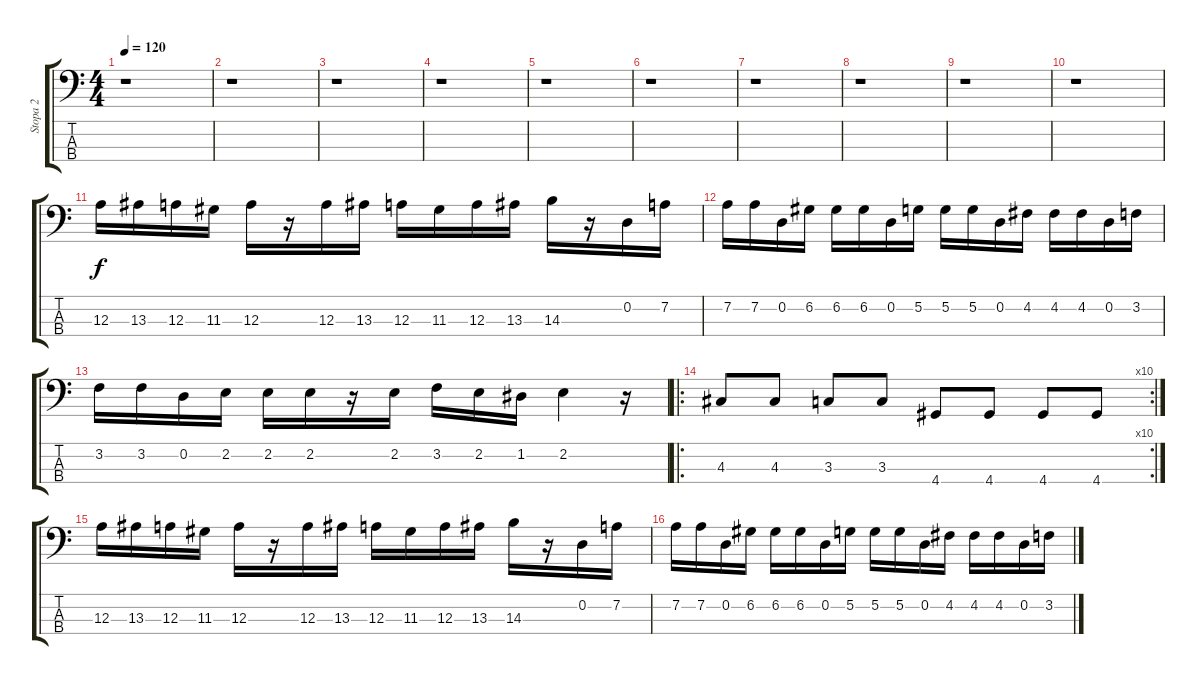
\track ("Stopa 2" "Stopa 2") {instrument electricbassfinger}
\staff {score tabs}
\tuning (G2 D2 A1 E1) {hide}
\ts (4 4)
\tempo 120
\clef f4
\ks c
r.1{dy f instrument electricbassfinger} |
r.1 |
r.1 |
r.1 |
r.1 |
r.1 |
r.1 |
r.1 |
r.1 |
r.1 |
12.3.16 13.3.16 12.3.16 11.3.16 12.3.16 r.16 12.3.16 13.3.16 12.3.16 11.3.16 12.3.16 13.3.16 14.3.16 r.16 0.2.16 7.2.16 |
7.2.16 7.2.16 0.2.16 6.2.16 6.2.16 6.2.16 0.2.16 5.2.16 5.2.16 5.2.16 0.2.16 4.2.16 4.2.16 4.2.16 0.2.16 3.2.16 |
3.2.16 3.2.16 0.2.16 2.2.16 2.2.16 2.2.16 r.16 2.2.16 3.2.16 2.2.16 1.2.16 2.2.4 r.16 |
\ro
\rc 10
4.3.8 4.3.8 3.3.8 3.3.8 4.4.8 4.4.8 4.4.8 4.4.8 |
12.3.16 13.3.16 12.3.16 11.3.16 12.3.16 r.16 12.3.16 13.3.16 12.3.16 11.3.16 12.3.16 13.3.16 14.3.16 r.16 0.2.16 7.2.16 |
7.2.16 7.2.16 0.2.16 6.2.16 6.2.16 6.2.16 0.2.16 5.2.16 5.2.16 5.2.16 0.2.16 4.2.16 4.2.16 4.2.16 0.2.16 3.2.16
